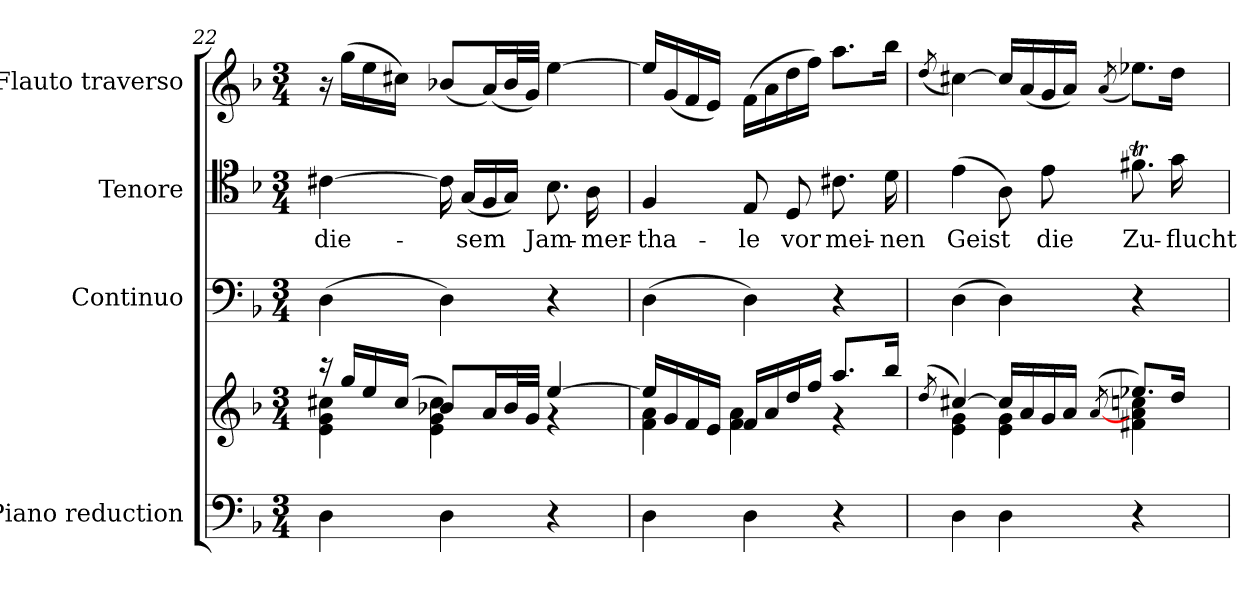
**kern	**kern	**kern	**kern	**text	**kern
*part4	*part4	*part3	*part2	*part2	*part1
*staff5	*staff4	*staff3	*staff2	*staff2	*staff1
*I"Piano reduction	*	*I"Continuo	*I"Tenore	*	*I"Flauto traverso
*I'Pno	*	*	*	*	*I'Fl
*clefF4	*clefG2	*clefF4	*clefC4	*	*clefG2
*k[b-]	*k[b-]	*k[b-]	*k[b-]	*	*k[b-]
*M3/4	*M3/4	*M3/4	*M3/4	*	*M3/4
=22	=22	=22	=22	=22	=22
*	*^	*	*	*	*
!	!	!	!	!	!LO:LY:b	!
4D\	16r	4e\ 4g\ 4cc#X\	(4D\	[4c#X\	die-	16r
.	16gg/LL	.	.	.	.	(16gg\LL
.	16ee/	.	.	.	.	16ee\
.	(16cc#/JJ	.	.	.	.	16cc#X\JJ)
4D\	8b-X/L)	4e\ 4g\ 4cc#\	4D\)	16c#\]	.	(8b-X/L
!	!	!	!	!	!LO:LY:b	!
.	.	.	.	(16G/LL	-sem	.
.	16a/L	.	.	16F/	.	(16a/L)
.	32b-/L	.	.	16G/JJ)	.	32b-/L
.	32g/JJJ	.	.	.	.	32g/JJJ)
!	!	!	!	!	!LO:LY:b	!
4r	[4ee/	4r	4r	8.B-\	Jam-	[>4ee\
!	!	!	!	!	!LO:LY:b	!
.	.	.	.	16A\	-mer-	.
=23	=23	=23	=23	=23	=23	=23
!	!	!	!	!	!LO:LY:b	!
4D\	16ee/LL]	4f\ 4a\	(4D\	4F/	-tha-	16ee/LL]
.	16g/	.	.	.	.	(16g/
.	16f/	.	.	.	.	16f/
.	16e/JJ	.	.	.	.	16e/JJ)
!	!	!	!	!	!LO:LY:b	!
4D\	16f/LL	4f\ 4a\	4D\)	8E/	-le	(16f\LL
.	16a/	.	.	.	.	16a\
!	!	!	!	!	!LO:LY:b	!
.	16dd/	.	.	8D/	vor	16dd\
.	16ff/JJ	.	.	.	.	16ff\JJ)
!	!	!	!	!	!LO:LY:b	!
4r	8.aa/L	4r	4r	8.c#X\	mei-	8.aa\L
!	!	!	!	!	!LO:LY:b	!
.	16bb-/Jk	.	.	16d\	-nen	16bb-\Jk
!!LO:LB:g=z
=24	=24	=24	=24	=24	=24	=24
.	(>8qdd/	.	.	.	.	(8qdd/
!	!	!	!	!	!LO:LY:b	!
4D\	[4cc#X/)	4e\ 4g\	(4D\	(4e\	Geist	[4cc#X\)
4D\	16cc#/LL]	4e\ 4g\	4D\)	8A\)	.	16cc#/LL]
.	16a/	.	.	.	.	(16a/
!	!	!	!	!	!LO:LY:b	!
.	16g/	.	.	8e\	die	16g/
.	16a/JJ	.	.	.	.	16a/JJ)
.	(>[<8qa/	.	.	.	.	(8qa/
!	!	!	!	!	!LO:LY:b	!
4r	8.ee-X/L)	4f#X\ 4a\ 4ccn\	4r	8.f#Xt\	Zu-	8.ee-X\L)
!	!	!	!	!	!LO:LY:b	!
.	16dd/Jk	.	.	16g\	-flucht	16dd\Jk
*	*v	*v	*	*	*	*
=	=	=	=	=	=
*-	*-	*-	*-	*-	*-
